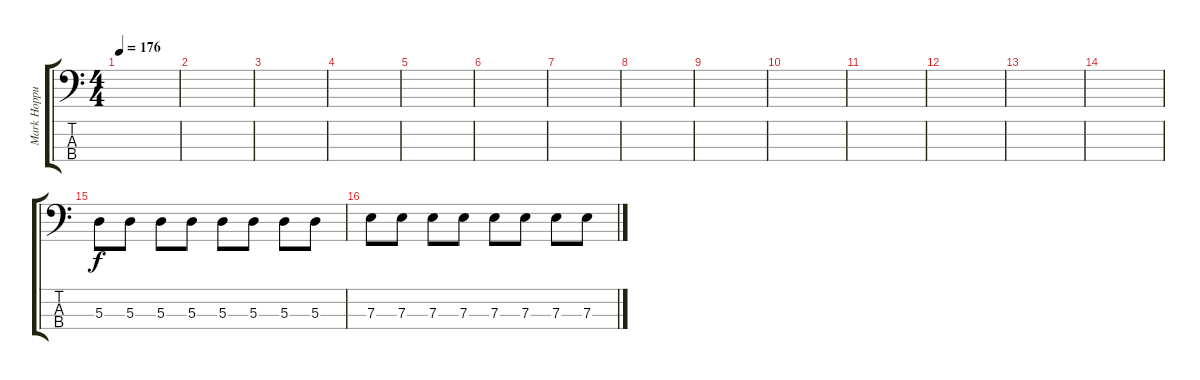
\track ("Mark Hoppus - Bass" "Mark Hoppu") {instrument electricbasspick}
\staff {score tabs}
\tuning (G2 D2 A1 E1) {hide}
\ts (4 4)
\tempo 176
\clef f4
\ks c
|
|
|
|
|
|
|
|
|
|
|
|
|
|
5.3.8 5.3.8 5.3.8 5.3.8 5.3.8 5.3.8 5.3.8 5.3.8 |
7.3.8 7.3.8 7.3.8 7.3.8 7.3.8 7.3.8 7.3.8 7.3.8
